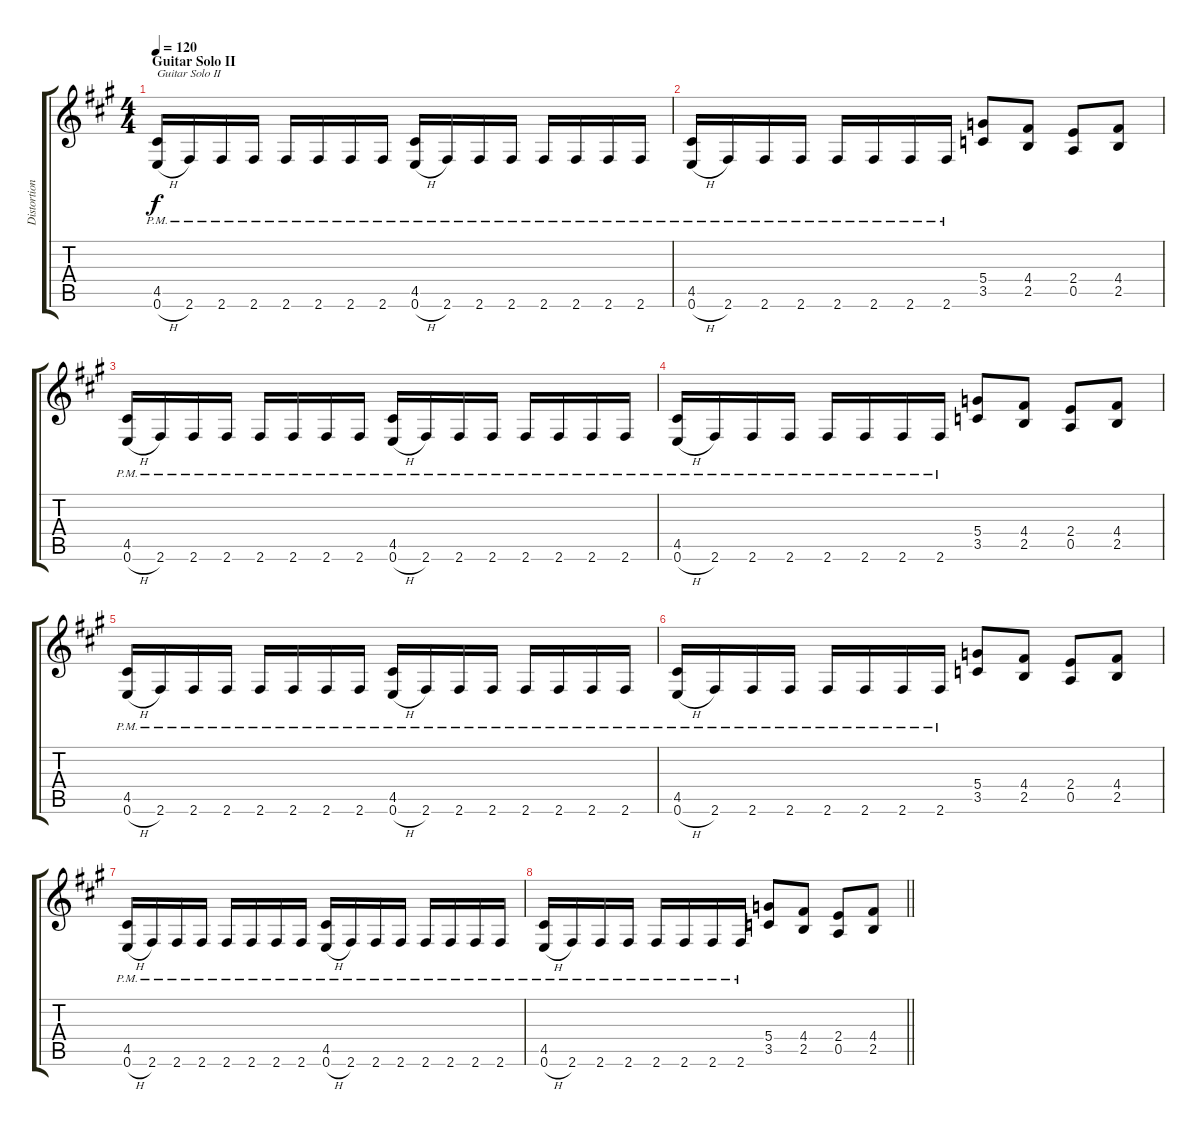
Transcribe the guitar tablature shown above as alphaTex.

\track ("Distortion" "Distortion") {instrument distortionguitar}
\staff {score tabs}
\tuning (E4 B3 G3 D3 A2 E2) {hide}
\ts (4 4)
\section ("" "Guitar Solo II")
\tempo 120
\clef g2
\ks a
(4.5{pm} 0.6{h pm}).16{txt "Guitar Solo II" dy f} 2.6{pm}.16 2.6{pm}.16 2.6{pm}.16 2.6{pm}.16 2.6{pm}.16 2.6{pm}.16 2.6{pm}.16 (4.5{pm} 0.6{h pm}).16 2.6{pm}.16 2.6{pm}.16 2.6{pm}.16 2.6{pm}.16 2.6{pm}.16 2.6{pm}.16 2.6{pm}.16 |
(4.5{pm} 0.6{h pm}).16 2.6{pm}.16 2.6{pm}.16 2.6{pm}.16 2.6{pm}.16 2.6{pm}.16 2.6{pm}.16 2.6{pm}.16 (5.4 3.5).8 (4.4 2.5).8 (2.4 0.5).8 (4.4 2.5).8 |
(4.5{pm} 0.6{h pm}).16 2.6{pm}.16 2.6{pm}.16 2.6{pm}.16 2.6{pm}.16 2.6{pm}.16 2.6{pm}.16 2.6{pm}.16 (4.5{pm} 0.6{h pm}).16 2.6{pm}.16 2.6{pm}.16 2.6{pm}.16 2.6{pm}.16 2.6{pm}.16 2.6{pm}.16 2.6{pm}.16 |
(4.5{pm} 0.6{h pm}).16 2.6{pm}.16 2.6{pm}.16 2.6{pm}.16 2.6{pm}.16 2.6{pm}.16 2.6{pm}.16 2.6{pm}.16 (5.4 3.5).8 (4.4 2.5).8 (2.4 0.5).8 (4.4 2.5).8 |
(4.5{pm} 0.6{h pm}).16 2.6{pm}.16 2.6{pm}.16 2.6{pm}.16 2.6{pm}.16 2.6{pm}.16 2.6{pm}.16 2.6{pm}.16 (4.5{pm} 0.6{h pm}).16 2.6{pm}.16 2.6{pm}.16 2.6{pm}.16 2.6{pm}.16 2.6{pm}.16 2.6{pm}.16 2.6{pm}.16 |
(4.5{pm} 0.6{h pm}).16 2.6{pm}.16 2.6{pm}.16 2.6{pm}.16 2.6{pm}.16 2.6{pm}.16 2.6{pm}.16 2.6{pm}.16 (5.4 3.5).8 (4.4 2.5).8 (2.4 0.5).8 (4.4 2.5).8 |
(4.5{pm} 0.6{h pm}).16 2.6{pm}.16 2.6{pm}.16 2.6{pm}.16 2.6{pm}.16 2.6{pm}.16 2.6{pm}.16 2.6{pm}.16 (4.5{pm} 0.6{h pm}).16 2.6{pm}.16 2.6{pm}.16 2.6{pm}.16 2.6{pm}.16 2.6{pm}.16 2.6{pm}.16 2.6{pm}.16 |
\barLineRight lightlight
(4.5{pm} 0.6{h pm}).16 2.6{pm}.16 2.6{pm}.16 2.6{pm}.16 2.6{pm}.16 2.6{pm}.16 2.6{pm}.16 2.6{pm}.16 (5.4 3.5).8 (4.4 2.5).8 (2.4 0.5).8 (4.4 2.5).8
